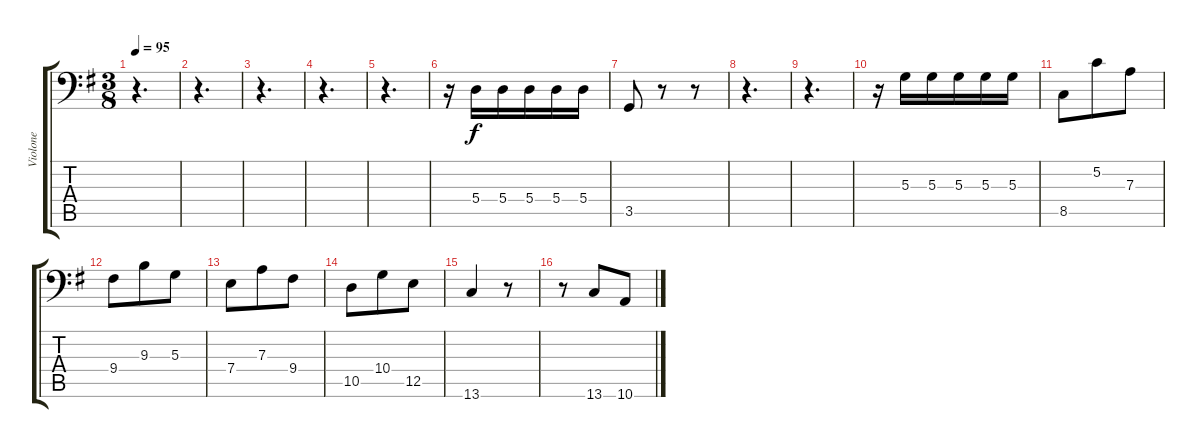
\track ("Violone" "Violone") {instrument contrabass}
\staff {score tabs}
\tuning (C3 G2 D2 A1 E1 B0) {hide}
\ts (3 8)
\tempo 95
\clef f4
\ks g
r.4{d dy f} |
r.4{d} |
r.4{d} |
r.4{d} |
r.4{d} |
r.16 5.4.16{beam merge} 5.4.16 5.4.16{beam merge} 5.4.16 5.4.16 |
3.5.8 r.8 r.8 |
r.4{d} |
r.4{d} |
r.16 5.3.16{beam merge} 5.3.16 5.3.16{beam merge} 5.3.16 5.3.16 |
8.5.8 5.2.8 7.3.8 |
9.4.8 9.3.8 5.3.8 |
7.4.8 7.3.8 9.4.8 |
10.5.8 10.4.8 12.5.8 |
13.6.4 r.8 |
r.8 13.6.8{beam merge} 10.6.8
